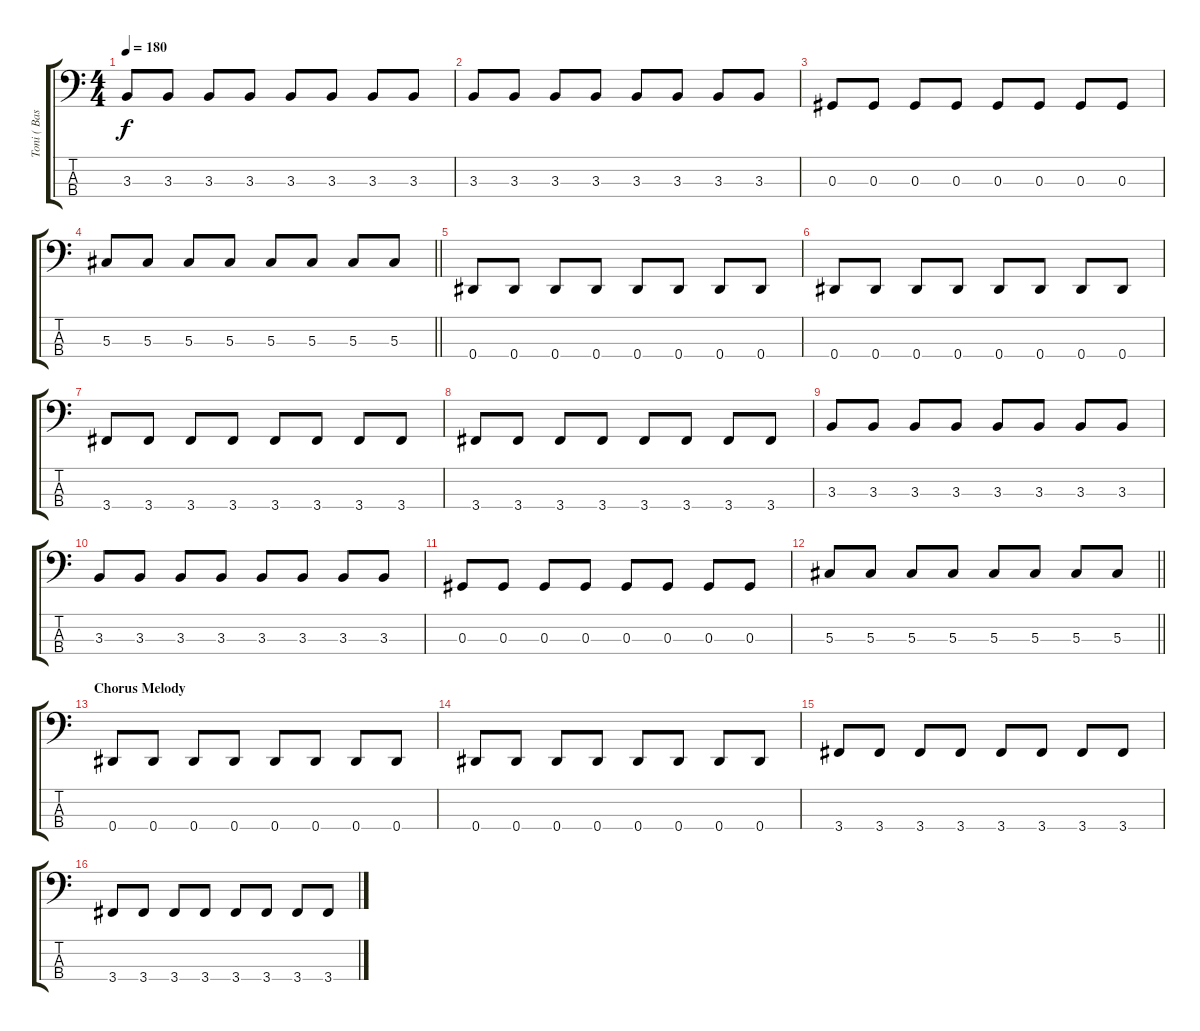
\track ("Toni ( Bass )" "Toni ( Bas") {instrument electricbasspick}
\staff {score tabs}
\tuning (Gb2 Db2 Ab1 Eb1) {hide}
\ts (4 4)
\tempo 180
\clef f4
\ks c
3.3.8{dy f} 3.3.8 3.3.8 3.3.8 3.3.8 3.3.8 3.3.8 3.3.8 |
3.3.8 3.3.8 3.3.8 3.3.8 3.3.8 3.3.8 3.3.8 3.3.8 |
0.3.8 0.3.8 0.3.8 0.3.8 0.3.8 0.3.8 0.3.8 0.3.8 |
\barLineRight lightlight
5.3.8 5.3.8 5.3.8 5.3.8 5.3.8 5.3.8 5.3.8 5.3.8 |
0.4.8 0.4.8 0.4.8 0.4.8 0.4.8 0.4.8 0.4.8 0.4.8 |
0.4.8 0.4.8 0.4.8 0.4.8 0.4.8 0.4.8 0.4.8 0.4.8 |
3.4.8 3.4.8 3.4.8 3.4.8 3.4.8 3.4.8 3.4.8 3.4.8 |
3.4.8 3.4.8 3.4.8 3.4.8 3.4.8 3.4.8 3.4.8 3.4.8 |
3.3.8 3.3.8 3.3.8 3.3.8 3.3.8 3.3.8 3.3.8 3.3.8 |
3.3.8 3.3.8 3.3.8 3.3.8 3.3.8 3.3.8 3.3.8 3.3.8 |
0.3.8 0.3.8 0.3.8 0.3.8 0.3.8 0.3.8 0.3.8 0.3.8 |
\barLineRight lightlight
5.3.8 5.3.8 5.3.8 5.3.8 5.3.8 5.3.8 5.3.8 5.3.8 |
\section ("" "Chorus Melody")
0.4.8 0.4.8 0.4.8 0.4.8 0.4.8 0.4.8 0.4.8 0.4.8 |
0.4.8 0.4.8 0.4.8 0.4.8 0.4.8 0.4.8 0.4.8 0.4.8 |
3.4.8 3.4.8 3.4.8 3.4.8 3.4.8 3.4.8 3.4.8 3.4.8 |
3.4.8 3.4.8 3.4.8 3.4.8 3.4.8 3.4.8 3.4.8 3.4.8
